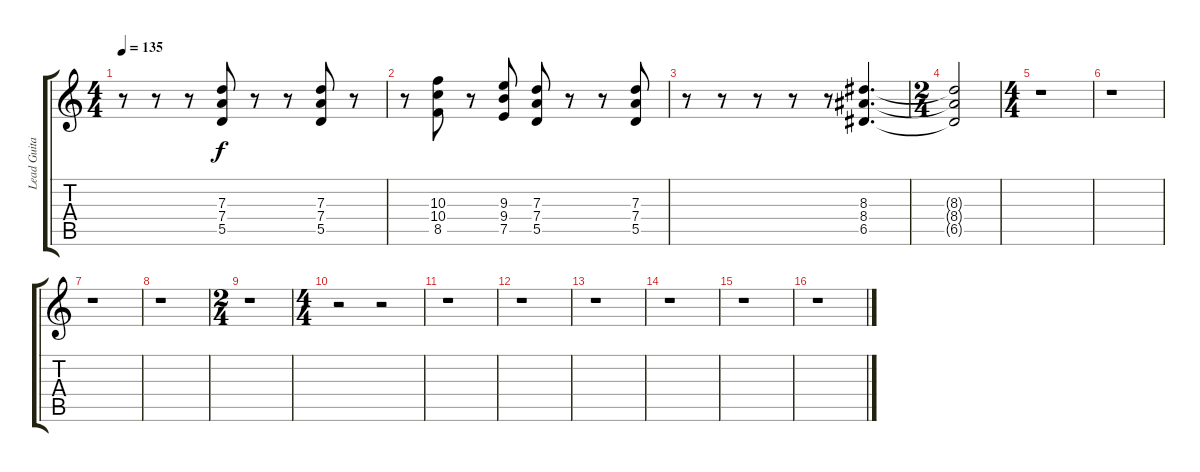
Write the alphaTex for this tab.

\track ("Lead Guitar" "Lead Guita") {instrument overdrivenguitar}
\staff {score tabs}
\tuning (E4 B3 G3 D3 A2 E2) {hide}
\ts (4 4)
\tempo 135
\clef g2
\ks c
r.8{dy f} r.8 r.8 (7.3 7.4 5.5).8 r.8 r.8 (7.3 7.4 5.5).8 r.8 |
r.8 (10.3 10.4 8.5).8 r.8 (9.3 9.4 7.5).8 (7.3 7.4 5.5).8 r.8 r.8 (7.3 7.4 5.5).8 |
r.8 r.8 r.8 r.8 r.8 (8.3 8.4 6.5).4{d} |
\ts (2 4)
(8.3{t} 8.4{t} 6.5{t}).2 |
\ts (4 4)
r.1 |
r.1 |
r.1 |
r.1 |
\ts (2 4)
r.1 |
\ts (4 4)
r.2 r.2 |
r.1 |
r.1 |
r.1 |
r.1 |
r.1 |
r.1
